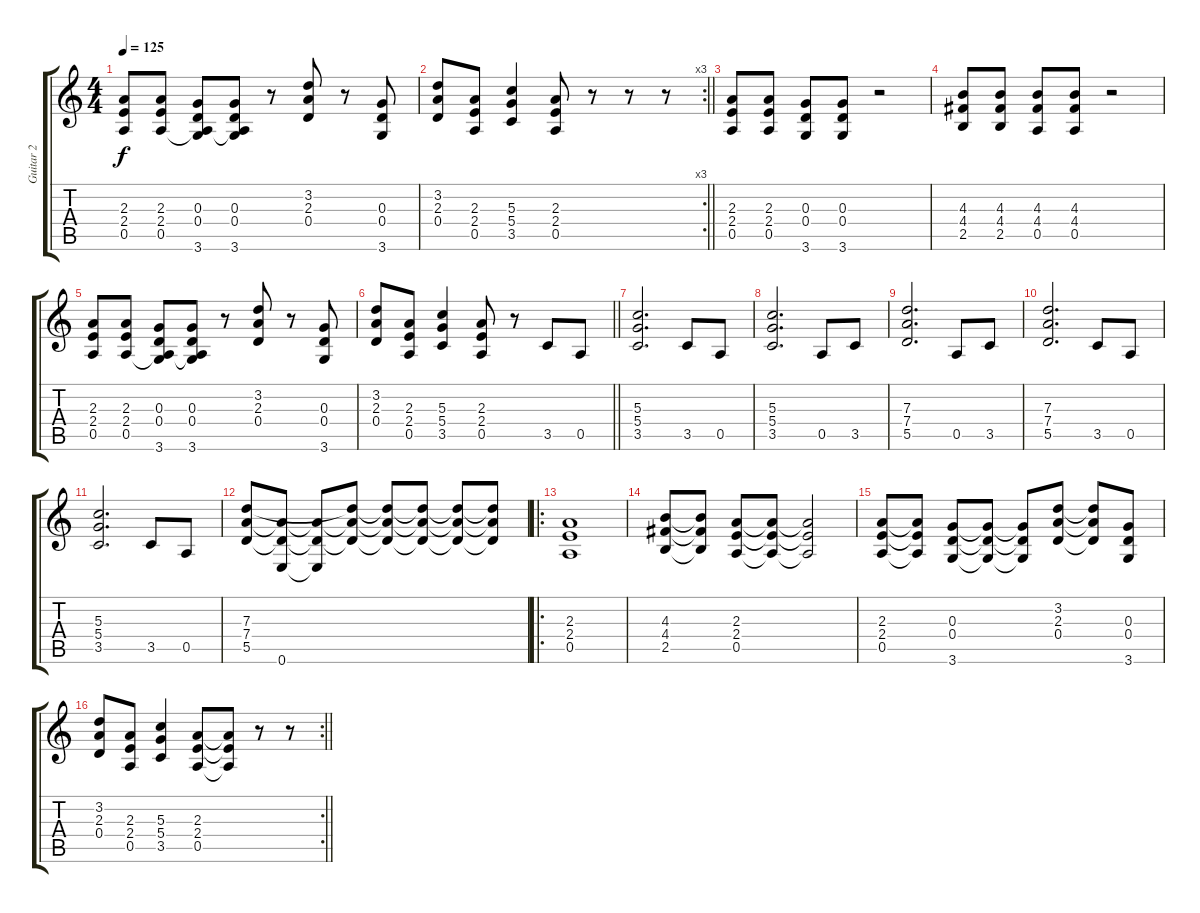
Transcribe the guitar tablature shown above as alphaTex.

\track ("Guitar 2" "Guitar 2") {instrument overdrivenguitar}
\staff {score tabs}
\tuning (E4 B3 G3 D3 A2 E2) {hide}
\ts (4 4)
\tempo 125
\clef g2
\ks c
(2.3 2.4 0.5).8{dy f} (2.3 2.4 0.5).8 (0.3 0.4 0.5{t} 3.6).8 (0.3 0.4 0.5{t} 3.6).8 r.8 (3.2 2.3 0.4).8 r.8 (0.3 0.4 3.6).8 |
\rc 3
\barLineRight lightlight
(3.2 2.3 0.4).8 (2.3 2.4 0.5).8 (5.3 5.4 3.5).4 (2.3 2.4 0.5).8 r.8 r.8 r.8 |
(2.3 2.4 0.5).8 (2.3 2.4 0.5).8 (0.3 0.4 3.6).8 (0.3 0.4 3.6).8 r.2 |
(4.3 4.4 2.5).8 (4.3 4.4 2.5).8 (4.3 4.4 0.5).8 (4.3 4.4 0.5).8 r.2 |
(2.3 2.4 0.5).8 (2.3 2.4 0.5).8 (0.3 0.4 0.5{t} 3.6).8 (0.3 0.4 0.5{t} 3.6).8 r.8 (3.2 2.3 0.4).8 r.8 (0.3 0.4 3.6).8 |
\barLineRight lightlight
(3.2 2.3 0.4).8 (2.3 2.4 0.5).8 (5.3 5.4 3.5).4 (2.3 2.4 0.5).8 r.8 3.5.8 0.5.8 |
(5.3 5.4 3.5).2{d} 3.5.8 0.5.8 |
(5.3 5.4 3.5).2{d} 0.5.8 3.5.8 |
(7.3 7.4 5.5).2{d} 0.5.8 3.5.8 |
(7.3 7.4 5.5).2{d} 3.5.8 0.5.8 |
(5.3 5.4 3.5).2{d} 3.5.8 0.5.8 |
(7.3 7.4 5.5).8 (7.4{t} 5.5{t} 0.6).8 (7.4{t} 5.5{t} 0.6{t}).8 (7.3{t} 7.4{t} 5.5{t}).8 (7.3{t} 7.4{t} 5.5{t}).8 (7.3{t} 7.4{t} 5.5{t}).8 (7.3{t} 7.4{t} 5.5{t}).8 (7.3{t} 7.4{t} 5.5{t}).8 |
\ro
(2.3 2.4 0.5).1 |
(4.3 4.4 2.5).8 (4.3{t} 4.4{t} 2.5{t}).8 (2.3 2.4 0.5).8 (2.3{t} 2.4{t} 0.5{t}).8 (2.3{t} 2.4{t} 0.5{t}).2 |
(2.3 2.4 0.5).8 (2.3{t} 2.4{t} 0.5{t}).8 (0.3 0.4 3.6).8 (0.3{t} 0.4{t} 3.6{t}).8 (0.3{t} 0.4{t} 3.6{t}).8 (3.2 2.3 0.4).8 (3.2{t} 2.3{t} 0.4{t}).8 (0.3 0.4 3.6).8 |
\rc 2
\barLineRight lightlight
(3.2 2.3 0.4).8 (2.3 2.4 0.5).8 (5.3 5.4 3.5).4 (2.3 2.4 0.5).8 (2.3{t} 2.4{t} 0.5{t}).8 r.8 r.8
